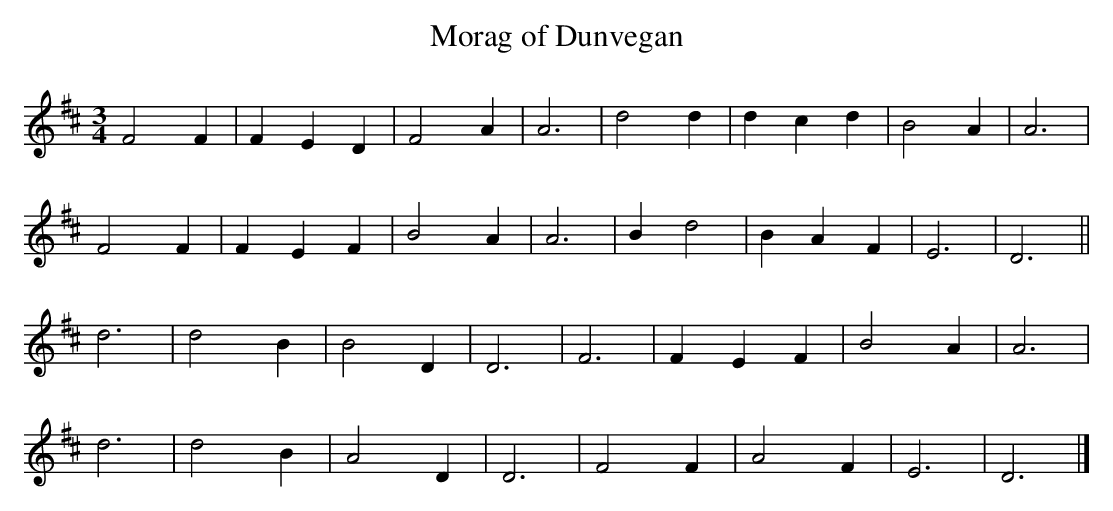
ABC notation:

X:1
T:Morag of Dunvegan
M:3/4
L:1/4
K:D
F2F | FED | F2A | A3  | d2d | dcd | B2A | A3  |
F2F | FEF | B2A | A3  | Bd2 | BAF | E3  | D3 ||
d3  | d2B | B2D | D3  | F3  | FEF | B2A | A3  |
d3  | d2B | A2D | D3  | F2F | A2F | E3  | D3 |]
